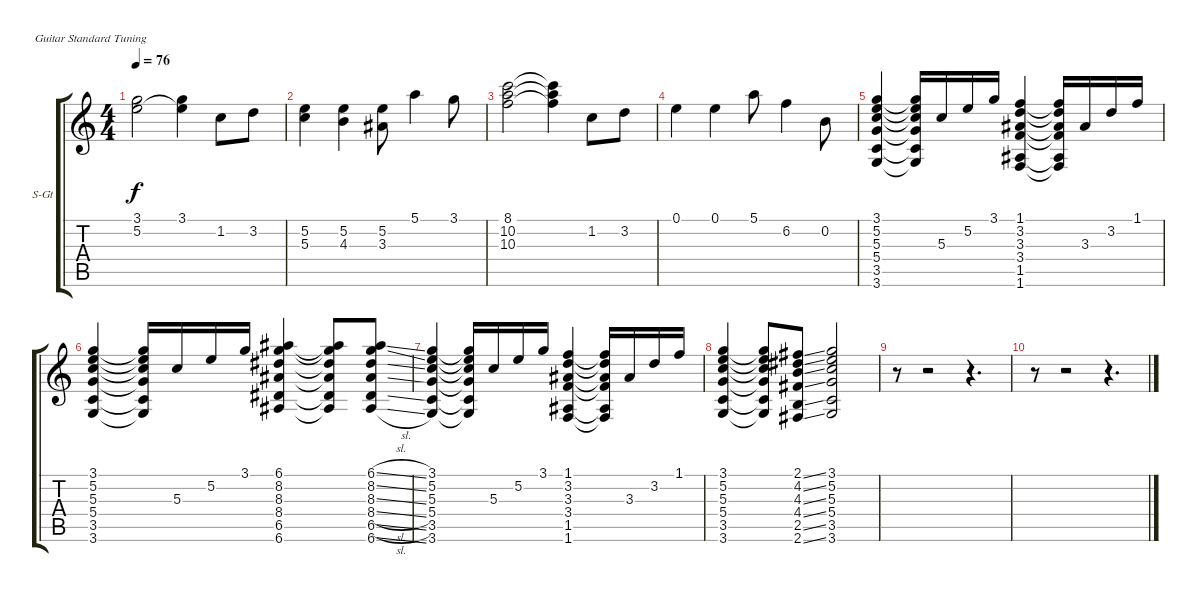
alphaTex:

\bracketExtendMode groupsimilarinstruments
\firstSystemTrackNameOrientation horizontal
\otherSystemsTrackNameOrientation horizontal
\track ("Äîðîæêà 1" "S-Gt") {mute instrument acousticguitarsteel}
\staff {score tabs}
\tuning (E4 B3 G3 D3 A2 E2)
\ts (4 4)
\tempo 76
\clef g2
\ks c
(3.1 5.2).2{dy f} (3.1 5.2{t}).4 1.2.8 3.2.8 |
(5.2 5.3).4 (5.2 4.3).4 (5.2 3.3).8 5.1.4 3.1.8 |
(8.1 10.2 10.3).2 (8.1{t} 10.2{t} 10.3{t}).4 1.2.8 3.2.8 |
0.1.4 0.1.4 5.1.8 6.2.4 0.2.8 |
(3.1 5.2 5.3 5.4 3.5 3.6).4 (3.1{t} 5.2{t} 5.3{t} 5.4{t} 3.5{t} 3.6{t}).16 5.3.16 5.2.16 3.1.16 (1.1 3.2 3.3 3.4 1.5 1.6).4 (1.1{t} 3.2{t} 3.3{t} 3.4{t} 1.5{t} 1.6{t}).16 3.3.16 3.2.16 1.1.16 |
(3.1 5.2 5.3 5.4 3.5 3.6).4 (3.1{t} 5.2{t} 5.3{t} 5.4{t} 3.5{t} 3.6{t}).16 5.3.16 5.2.16 3.1.16 (6.1 8.2 8.3 8.4 6.5 6.6).4 (6.1{t} 8.2{t} 8.3{t} 8.4{t} 6.5{t} 6.6{t}).8 (6.1{sl} 8.2{sl} 8.3{sl} 8.4{sl} 6.5{sl} 6.6{sl}).8 |
(3.1 5.2 5.3 5.4 3.5 3.6).4 (3.1{t} 5.2{t} 5.3{t} 5.4{t} 3.5{t} 3.6{t}).16 5.3.16 5.2.16 3.1.16 (1.1 3.2 3.3 3.4 1.5 1.6).4 (1.1{t} 3.2{t} 3.3{t} 3.4{t} 1.5{t} 1.6{t}).16 3.3.16 3.2.16 1.1.16 |
(3.1 5.2 5.3 5.4 3.5 3.6).4 (3.1{t} 5.2{t} 5.3{t} 5.4{t} 3.5{t} 3.6{t}).8 (2.1{ss} 4.2{ss} 4.3{ss} 4.4{ss} 2.5{ss} 2.6{ss}).8 (3.1 5.2 5.3 5.4 3.5 3.6).2 |
r.8 r.2 r.4{d} |
r.8 r.2 r.4{d}
